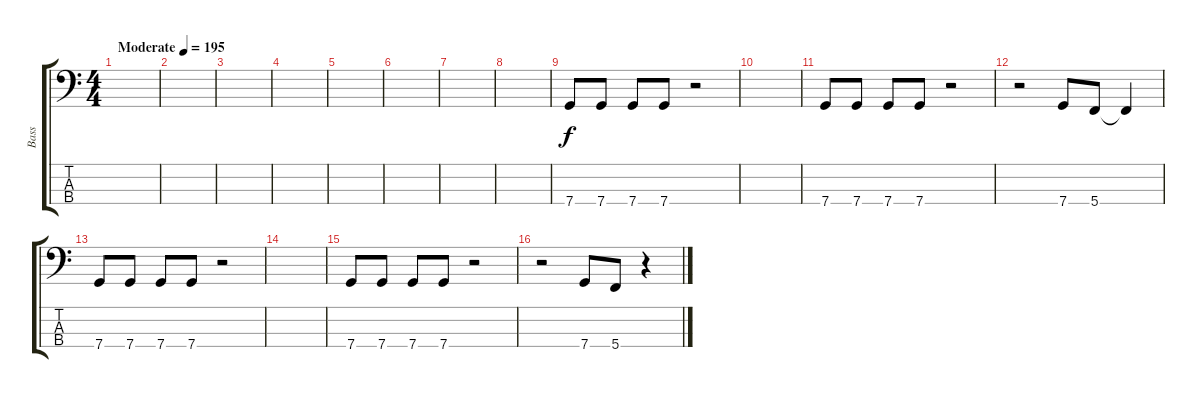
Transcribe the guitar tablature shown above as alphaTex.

\track ("Bass" "Bass") {instrument electricbassfinger}
\staff {score tabs}
\tuning (F2 C2 G1 C1) {hide}
\ts (4 4)
\tempo (195 "Moderate")
\clef f4
\ks c
|
|
|
|
|
|
|
|
7.4.8 7.4.8 7.4.8 7.4.8 r.2 |
|
7.4.8 7.4.8 7.4.8 7.4.8 r.2 |
r.2 7.4.8 5.4.8 5.4{t}.4 |
7.4.8 7.4.8 7.4.8 7.4.8 r.2 |
|
7.4.8 7.4.8 7.4.8 7.4.8 r.2 |
r.2 7.4.8 5.4.8 r.4
